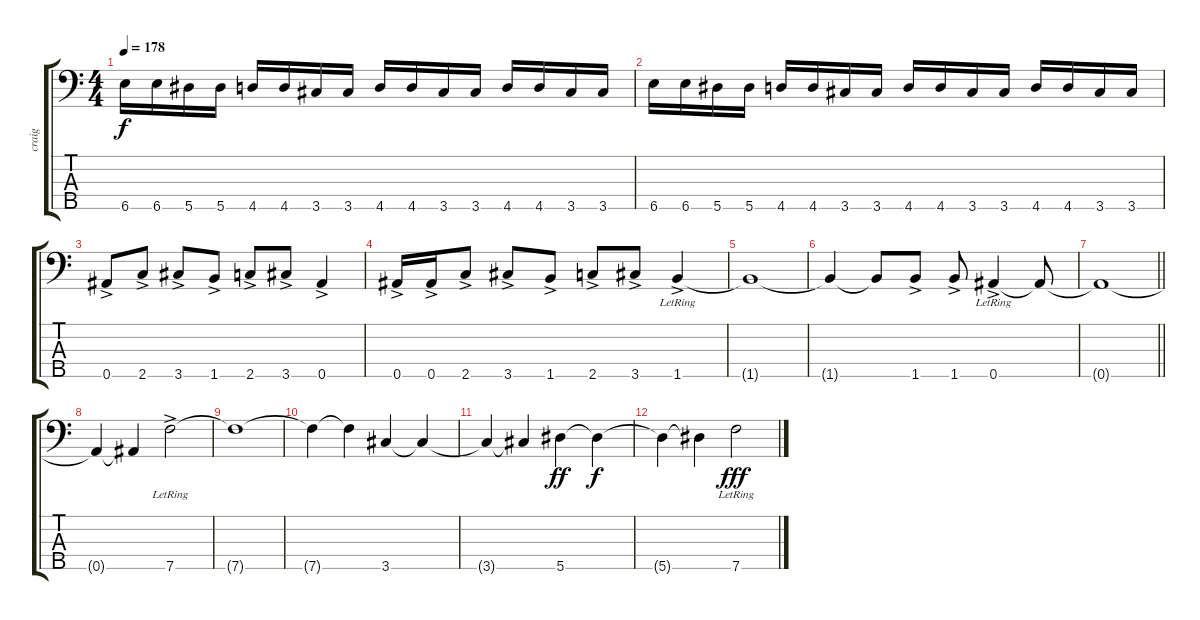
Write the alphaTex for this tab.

\track ("craig" "craig") {solo instrument slapbass1}
\staff {score tabs}
\tuning (G3 Eb3 Bb2 F2 Bb1) {hide}
\ts (4 4)
\tempo 178
\clef f4
\ks c
6.5.16{dy f} 6.5.16 5.5.16 5.5.16 4.5.16 4.5.16 3.5.16 3.5.16 4.5.16 4.5.16 3.5.16 3.5.16 4.5.16 4.5.16 3.5.16 3.5.16 |
6.5.16 6.5.16 5.5.16 5.5.16 4.5.16 4.5.16 3.5.16 3.5.16 4.5.16 4.5.16 3.5.16 3.5.16 4.5.16 4.5.16 3.5.16 3.5.16 |
0.5{ac}.8 2.5{ac}.8 3.5{ac}.8 1.5{ac}.8 2.5{ac}.8 3.5{ac}.8 0.5{ac}.4 |
0.5{ac}.16 0.5{ac}.16 2.5{ac}.8 3.5{ac}.8 1.5{ac}.8 2.5{ac}.8 3.5{ac}.8 1.5{ac lr}.4 |
1.5{t}.1 |
1.5{t}.4 1.5{t}.8 1.5{ac}.8 1.5{ac}.8 0.5{ac lr}.4 0.5{t}.8 |
\barLineRight lightlight
0.5{t}.1 |
0.5{t}.4 0.5{t}.4 7.5{ac lr}.2 |
7.5{t}.1 |
7.5{t}.4 7.5{t}.4 3.5.4 3.5{t}.4 |
3.5{t}.4 3.5{t}.4 5.5.4{dy ff} 5.5{t}.4{dy f} |
5.5{t}.4 5.5{t}.4 7.5{lr}.2{dy fff}
